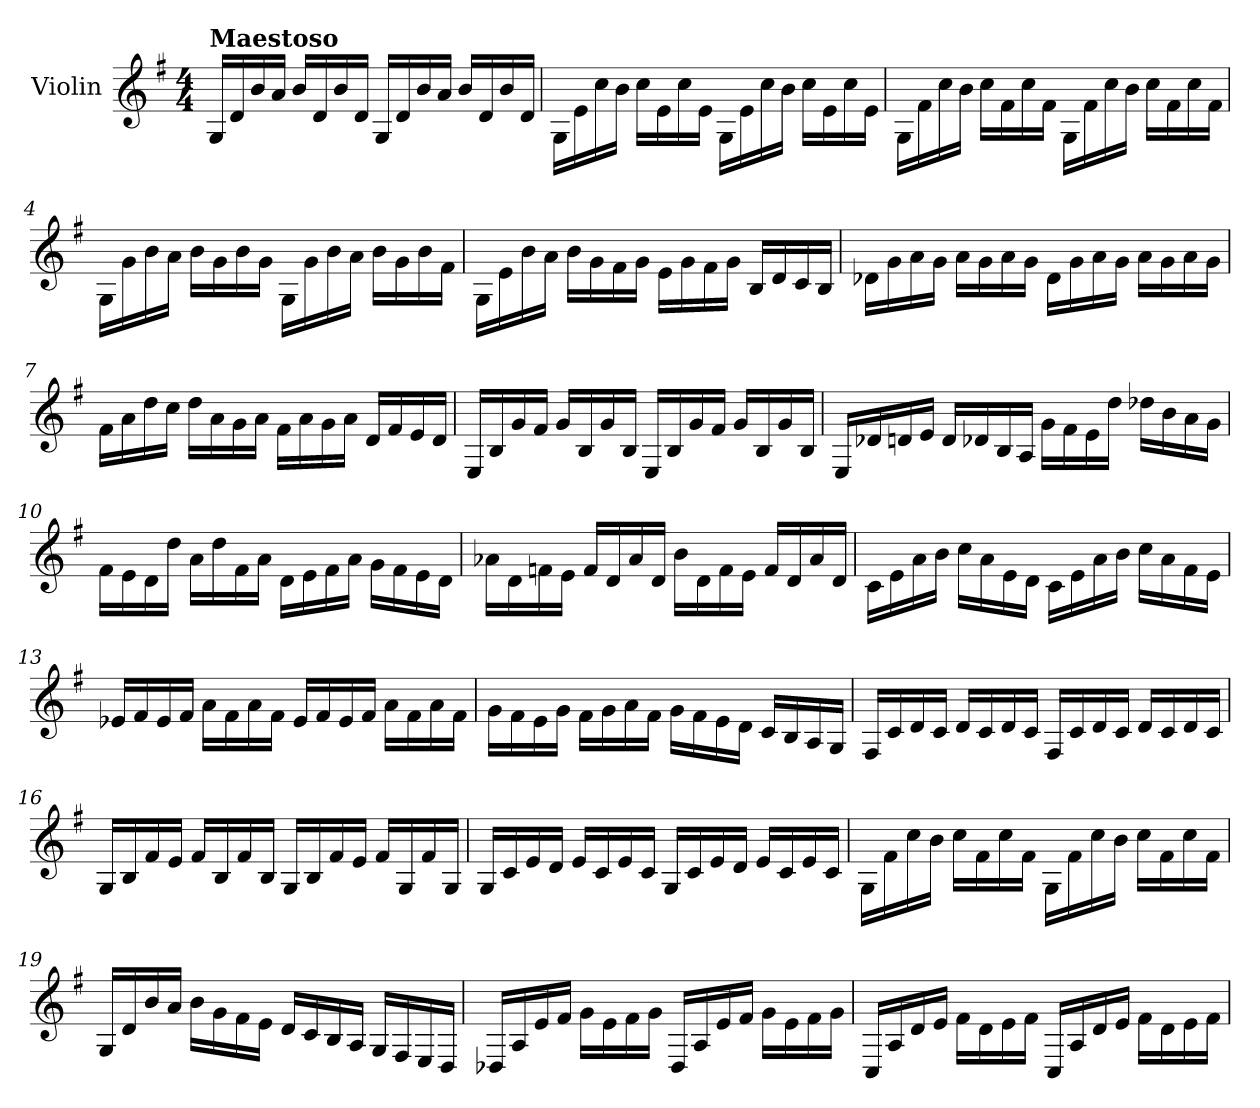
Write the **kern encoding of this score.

**kern
*part1
*staff1
*I"Violin
*I'Vln.
*clefG2
*k[f#]
*M4/4
*MM1000
=1
!LO:TX:a:B:t=Maestoso
16G/LL
16d/
16b/
16a/JJ
16b/LL
16d/
16b/
16d/JJ
16G/LL
16d/
16b/
16a/JJ
16b/LL
16d/
16b/
16d/JJ
=2
16G\LL
16e\
16cc\
16b\JJ
16cc\LL
16e\
16cc\
16e\JJ
16G\LL
16e\
16cc\
16b\JJ
16cc\LL
16e\
16cc\
16e\JJ
=3
16G\LL
16f#\
16cc\
16b\JJ
16cc\LL
16f#\
16cc\
16f#\JJ
16G\LL
16f#\
16cc\
16b\JJ
16cc\LL
16f#\
16cc\
16f#\JJ
=4
16G\LL
16g\
16b\
16a\JJ
16b\LL
16g\
16b\
16g\JJ
16G\LL
16g\
16b\
16a\JJ
16b\LL
16g\
16b\
16f#\JJ
=5
16G\LL
16e\
16b\
16a\JJ
16b\LL
16g\
16f#\
16g\JJ
16e\LL
16g\
16f#\
16g\JJ
16B/LL
16d/
16c/
16B/JJ
=6
16d-X\LL
16g\
16a\
16g\JJ
16a\LL
16g\
16a\
16g\JJ
16d-\LL
16g\
16a\
16g\JJ
16a\LL
16g\
16a\
16g\JJ
=7
16f#\LL
16a\
16dd\
16cc\JJ
16dd\LL
16a\
16g\
16a\JJ
16f#\LL
16a\
16g\
16a\JJ
16d/LL
16f#/
16e/
16d/JJ
=8
16E/LL
16B/
16g/
16f#/JJ
16g/LL
16B/
16g/
16B/JJ
16E/LL
16B/
16g/
16f#/JJ
16g/LL
16B/
16g/
16B/JJ
=9
16E/LL
16d-X/
16dn/
16e/JJ
16d/LL
16d-X/
16B/
16A/JJ
16g\LL
16f#\
16e\
16dd\JJ
16dd-X\LL
16b\
16a\
16g\JJ
=10
16f#\LL
16e\
16d\
16dd\JJ
16a\LL
16dd\
16f#\
16a\JJ
16d\LL
16e\
16f#\
16a\JJ
16g\LL
16f#\
16e\
16d\JJ
=11
16a-X\LL
16d\
16fn\
16e\JJ
16f/LL
16d/
16a-/
16d/JJ
16b\LL
16d\
16f\
16e\JJ
16f/LL
16d/
16a-/
16d/JJ
=12
16c\LL
16e\
16a\
16b\JJ
16cc\LL
16a\
16e\
16d\JJ
16c\LL
16e\
16a\
16b\JJ
16cc\LL
16a\
16f#\
16e\JJ
=13
16e-X/LL
16f#/
16e-/
16f#/JJ
16a\LL
16f#\
16a\
16f#\JJ
16e-/LL
16f#/
16e-/
16f#/JJ
16a\LL
16f#\
16a\
16f#\JJ
=14
16g\LL
16f#\
16e\
16g\JJ
16f#\LL
16g\
16a\
16f#\JJ
16g\LL
16f#\
16e\
16d\JJ
16c/LL
16B/
16A/
16G/JJ
=15
16F#/LL
16c/
16d/
16c/JJ
16d/LL
16c/
16d/
16c/JJ
16F#/LL
16c/
16d/
16c/JJ
16d/LL
16c/
16d/
16c/JJ
=16
16G/LL
16B/
16f#/
16e/JJ
16f#/LL
16B/
16f#/
16B/JJ
16G/LL
16B/
16f#/
16e/JJ
16f#/LL
16G/
16f#/
16G/JJ
=17
16G/LL
16c/
16e/
16d/JJ
16e/LL
16c/
16e/
16c/JJ
16G/LL
16c/
16e/
16d/JJ
16e/LL
16c/
16e/
16c/JJ
=18
16G\LL
16f#\
16cc\
16b\JJ
16cc\LL
16f#\
16cc\
16f#\JJ
16G\LL
16f#\
16cc\
16b\JJ
16cc\LL
16f#\
16cc\
16f#\JJ
=19
16G/LL
16d/
16b/
16a/JJ
16b\LL
16g\
16f#\
16e\JJ
16d/LL
16c/
16B/
16A/JJ
16G/LL
16F#/
16E/
16D/JJ
=20
16D-X/LL
16A/
16e/
16f#/JJ
16g\LL
16e\
16f#\
16g\JJ
16D-/LL
16A/
16e/
16f#/JJ
16g\LL
16e\
16f#\
16g\JJ
=21
16C/LL
16A/
16d/
16e/JJ
16f#\LL
16d\
16e\
16f#\JJ
16C/LL
16A/
16d/
16e/JJ
16f#\LL
16d\
16e\
16f#\JJ
=
*-
